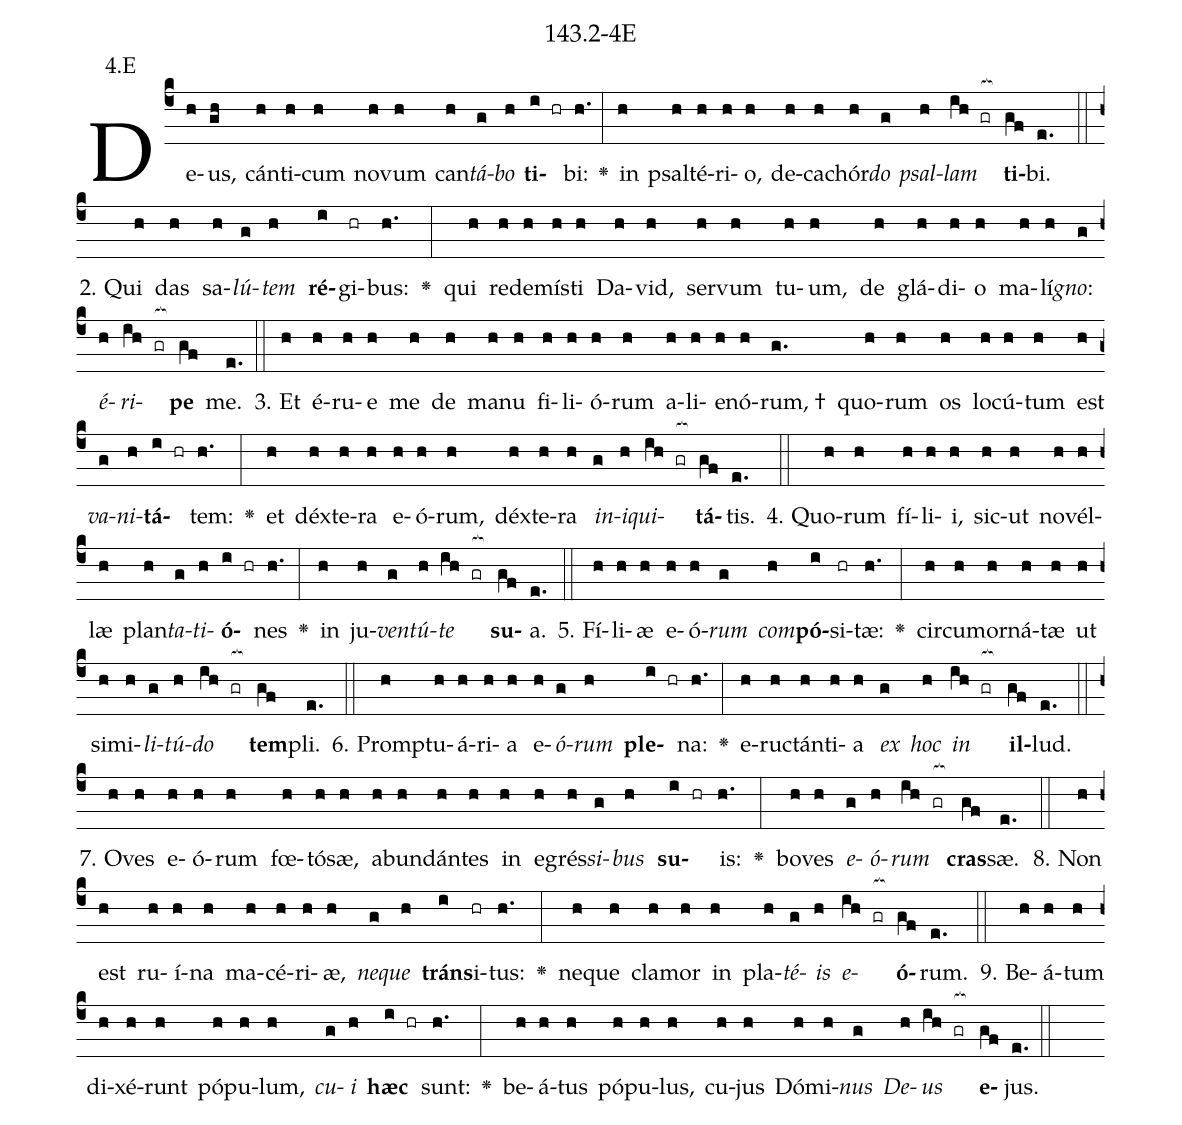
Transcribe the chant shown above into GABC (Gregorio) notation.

name: 143.2-4E;
annotation: 4.E;
%%
(c4)De(h)us,(gh) cán(h)ti(h)cum(h) no(h)vum(h) can(h)<i>tá</i>(g)<i>bo</i>(h) <b>ti</b>(i hr)bi:(h.) <v>\greheightstar</v>(:) in(h) psal(h)té(h)ri(h)o,(h) de(h)ca(h)chór(h)<i>do</i>(g) <i>psal</i>(h)<i>lam</i>(ih gr[ocb:1{]) <b>ti</b>(gf[ocb:0}])bi.(e.) (::)
2. Qui(h) das(h) sa(h)<i>lú</i>(g)<i>tem</i>(h) <b>ré</b>(i)gi(hr)bus:(h.) <v>\greheightstar</v>(:) qui(h) red(h)e(h)mís(h)ti(h) Da(h)vid,(h) ser(h)vum(h) tu(h)um,(h) de(h) glá(h)di(h)o(h) ma(h)lí(h)<i>gno</i>:(g) <i>é</i>(h)<i>ri</i>(ih gr[ocb:1{])<b>pe</b>(gf[ocb:0}]) me.(e.) (::)
3. Et(h) é(h)ru(h)e(h) me(h) de(h) ma(h)nu(h) fi(h)li(h)ó(h)rum(h) a(h)li(h)e(h)nó(h)rum, †(g.) quo(h)rum(h) os(h) lo(h)cú(h)tum(h) est(h) <i>va</i>(g)<i>ni</i>(h)<b>tá</b>(i hr)tem:(h.) <v>\greheightstar</v>(:) et(h) déx(h)te(h)ra(h) e(h)ó(h)rum,(h) déx(h)te(h)ra(h) <i>in</i>(g)<i>i</i>(h)<i>qui</i>(ih gr[ocb:1{])<b>tá</b>(gf[ocb:0}])tis.(e.) (::)
4. Quo(h)rum(h) fí(h)li(h)i,(h) sic(h)ut(h) no(h)vél(h)læ(h) plan(h)<i>ta</i>(g)<i>ti</i>(h)<b>ó</b>(i hr)nes(h.) <v>\greheightstar</v>(:) in(h) ju(h)<i>ven</i>(g)<i>tú</i>(h)<i>te</i>(ih gr[ocb:1{]) <b>su</b>(gf[ocb:0}])a.(e.) (::)
5. Fí(h)li(h)æ(h) e(h)ó(h)<i>rum</i>(g) <i>com</i>(h)<b>pó</b>(i)si(hr)tæ:(h.) <v>\greheightstar</v>(:) cir(h)cum(h)or(h)ná(h)tæ(h) ut(h) si(h)mi(h)<i>li</i>(g)<i>tú</i>(h)<i>do</i>(ih gr[ocb:1{]) <b>tem</b>(gf[ocb:0}])pli.(e.) (::)
6. Promp(h)tu(h)á(h)ri(h)a(h) e(h)<i>ó</i>(g)<i>rum</i>(h) <b>ple</b>(i hr)na:(h.) <v>\greheightstar</v>(:) e(h)ruc(h)tán(h)ti(h)a(h) <i>ex</i>(g) <i>hoc</i>(h) <i>in</i>(ih gr[ocb:1{]) <b>il</b>(gf[ocb:0}])lud.(e.) (::)
7. O(h)ves(h) e(h)ó(h)rum(h) fœ(h)tó(h)sæ,(h) ab(h)un(h)dán(h)tes(h) in(h) e(h)grés(h)<i>si</i>(g)<i>bus</i>(h) <b>su</b>(i hr)is:(h.) <v>\greheightstar</v>(:) bo(h)ves(h) <i>e</i>(g)<i>ó</i>(h)<i>rum</i>(ih gr[ocb:1{]) <b>cras</b>(gf[ocb:0}])sæ.(e.) (::)
8. Non(h) est(h) ru(h)í(h)na(h) ma(h)cé(h)ri(h)æ,(h) <i>ne</i>(g)<i>que</i>(h) <b>tráns</b>(i)i(hr)tus:(h.) <v>\greheightstar</v>(:) ne(h)que(h) cla(h)mor(h) in(h) pla(h)<i>té</i>(g)<i>is</i>(h) <i>e</i>(ih gr[ocb:1{])<b>ó</b>(gf[ocb:0}])rum.(e.) (::)
9. Be(h)á(h)tum(h) di(h)xé(h)runt(h) pó(h)pu(h)lum,(h) <i>cu</i>(g)<i>i</i>(h) <b>hæc</b>(i hr) sunt:(h.) <v>\greheightstar</v>(:) be(h)á(h)tus(h) pó(h)pu(h)lus,(h) cu(h)jus(h) Dó(h)mi(h)<i>nus</i>(g) <i>De</i>(h)<i>us</i>(ih gr[ocb:1{]) <b>e</b>(gf[ocb:0}])jus.(e.) (::)
